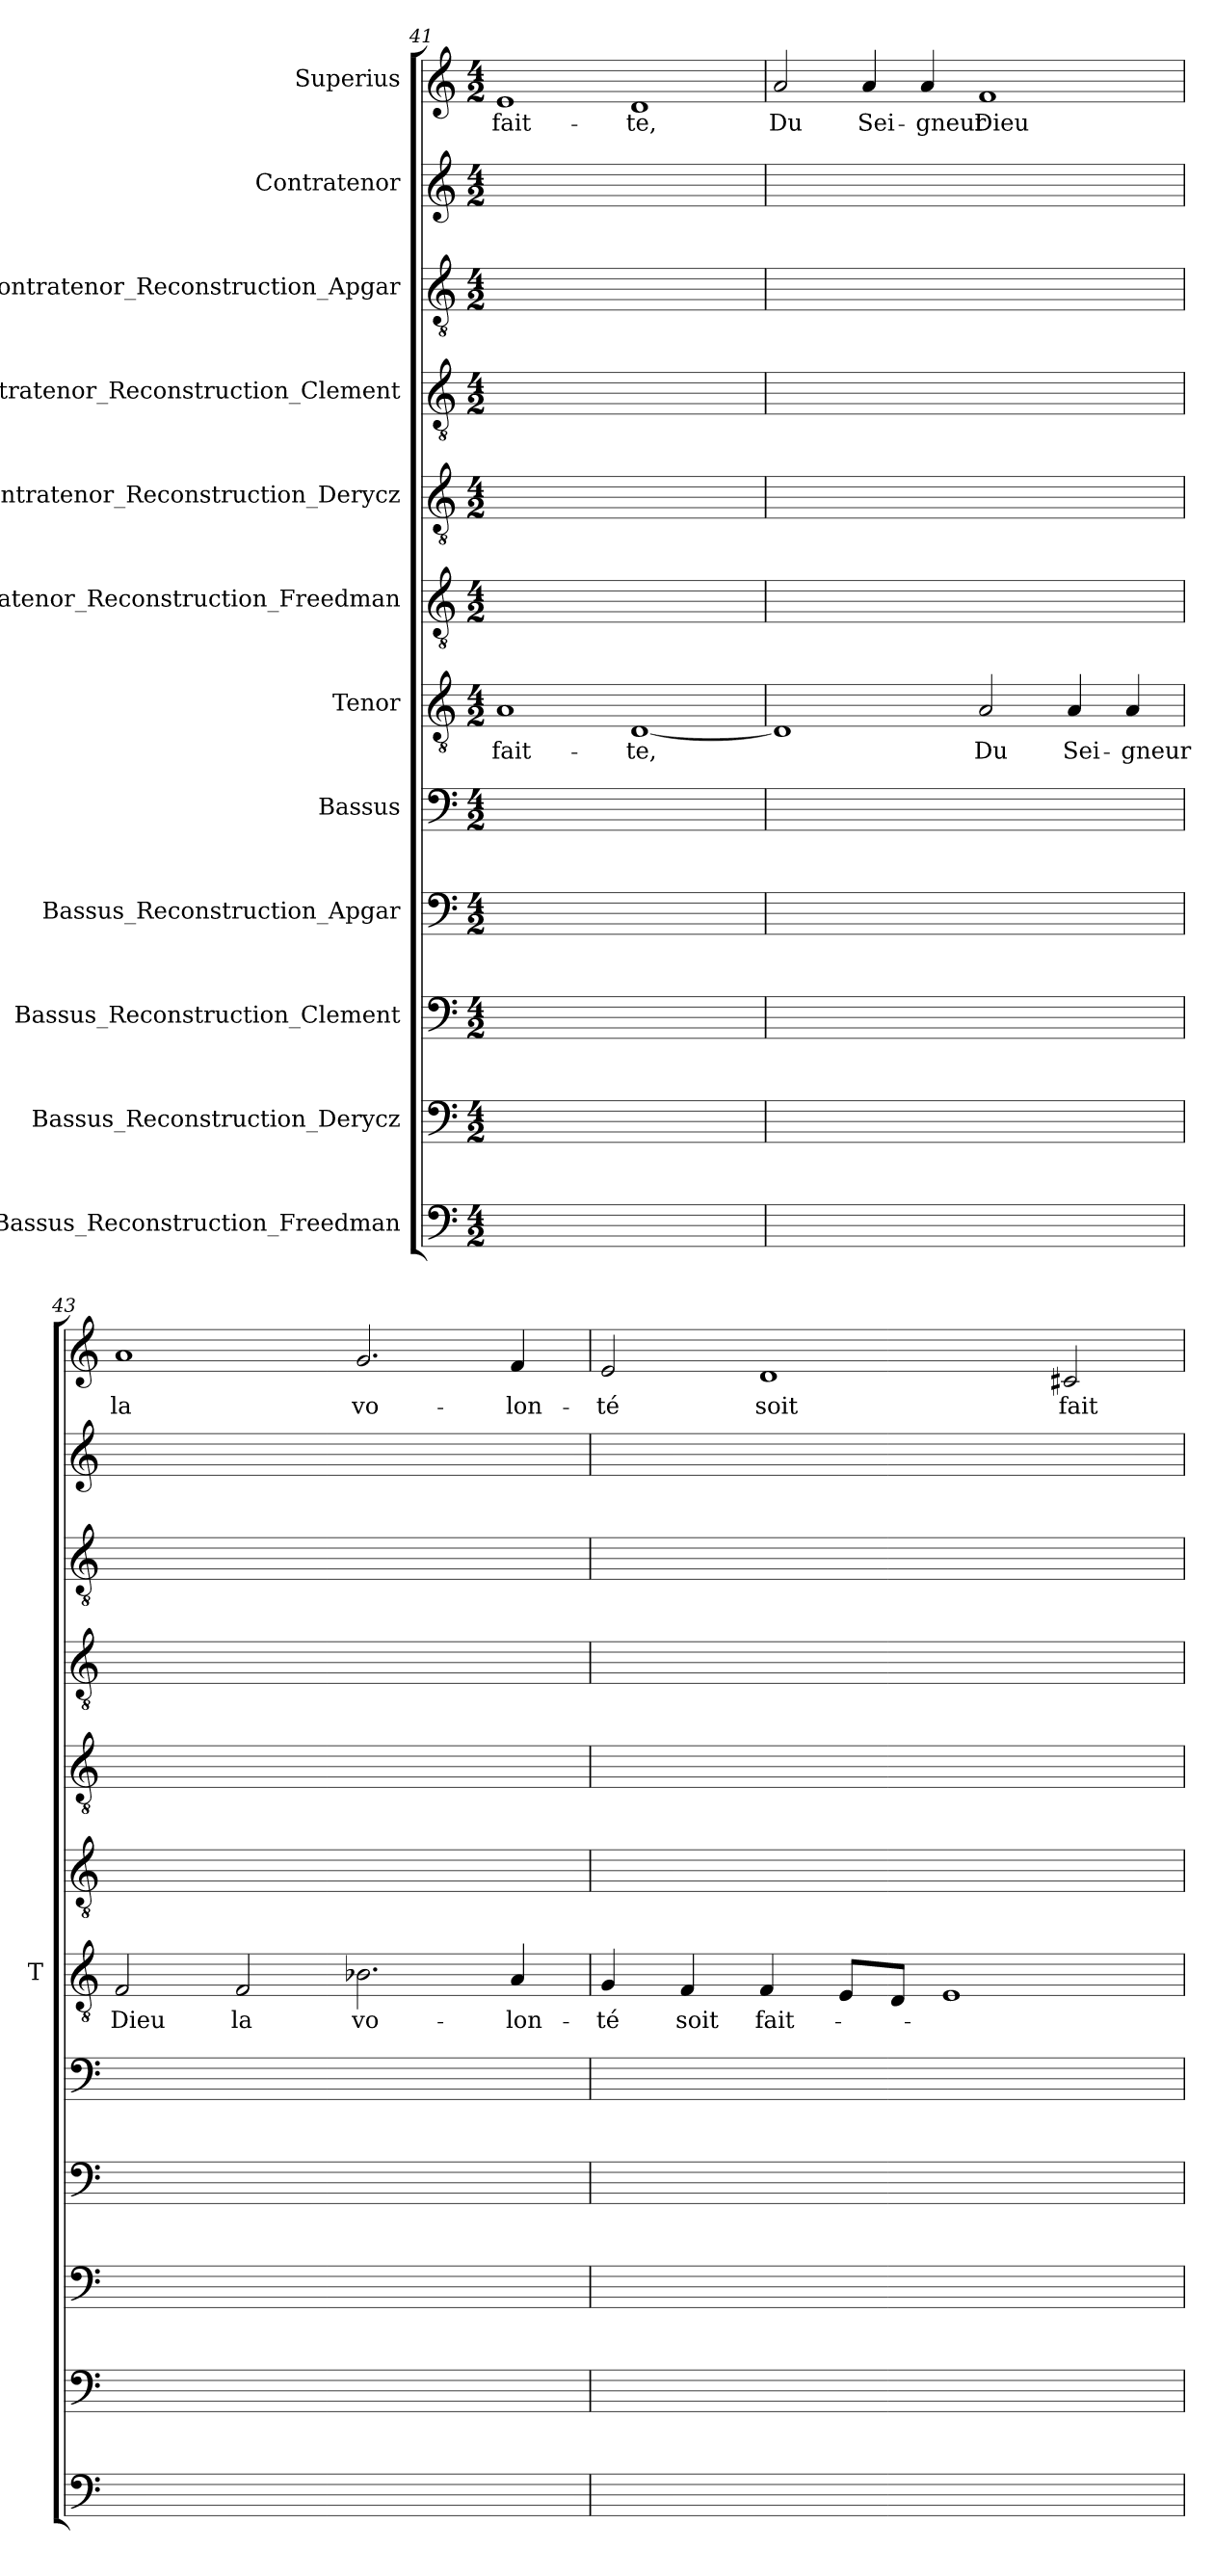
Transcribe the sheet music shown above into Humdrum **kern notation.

**kern	**kern	**kern	**kern	**kern	**kern	**text	**kern	**kern	**kern	**kern	**kern	**kern	**text
*part12	*part11	*part10	*part9	*part8	*part7	*part7	*part6	*part5	*part4	*part3	*part2	*part1	*part1
*staff12	*staff11	*staff10	*staff9	*staff8	*staff7	*staff7	*staff6	*staff5	*staff4	*staff3	*staff2	*staff1	*staff1
*I"Bassus_Reconstruction_Freedman	*I"Bassus_Reconstruction_Derycz	*I"Bassus_Reconstruction_Clement	*I"Bassus_Reconstruction_Apgar	*I"Bassus	*I"Tenor	*	*I"Contratenor_Reconstruction_Freedman	*I"Contratenor_Reconstruction_Derycz	*I"Contratenor_Reconstruction_Clement	*I"Contratenor_Reconstruction_Apgar	*I"Contratenor	*I"Superius	*
*	*	*	*	*	*I'T	*	*	*	*	*	*	*	*
*clefF4	*clefF4	*clefF4	*clefF4	*clefF4	*clefGv2	*	*clefGv2	*clefGv2	*clefGv2	*clefGv2	*clefG2	*clefG2	*
*k[]	*k[]	*k[]	*k[]	*k[]	*k[]	*	*k[]	*k[]	*k[]	*k[]	*k[]	*k[]	*
*M4/2	*M4/2	*M4/2	*M4/2	*M4/2	*M4/2	*	*M4/2	*M4/2	*M4/2	*M4/2	*M4/2	*M4/2	*
=41	=41	=41	=41	=41	=41	=41	=41	=41	=41	=41	=41	=41	=41
0ryy	0ryy	0ryy	0ryy	0ryy	1A	fait-	0ryy	0ryy	0ryy	0ryy	0ryy	1e	fait-
.	.	.	.	.	[1D	-te,	.	.	.	.	.	1d	-te,
=42	=42	=42	=42	=42	=42	=42	=42	=42	=42	=42	=42	=42	=42
0ryy	0ryy	0ryy	0ryy	0ryy	1D]	.	0ryy	0ryy	0ryy	0ryy	0ryy	2a	-Du
.	.	.	.	.	.	.	.	.	.	.	.	4a	Sei-
.	.	.	.	.	.	.	.	.	.	.	.	4a	-gneur
.	.	.	.	.	2A	-Du	.	.	.	.	.	1f	-Dieu
.	.	.	.	.	4A	Sei-	.	.	.	.	.	.	.
.	.	.	.	.	4A	-gneur	.	.	.	.	.	.	.
=43	=43	=43	=43	=43	=43	=43	=43	=43	=43	=43	=43	=43	=43
0ryy	0ryy	0ryy	0ryy	0ryy	2F	-Dieu	0ryy	0ryy	0ryy	0ryy	0ryy	1a	-la
.	.	.	.	.	2F	-la	.	.	.	.	.	.	.
.	.	.	.	.	2.B-X	vo-	.	.	.	.	.	2.g	vo-
.	.	.	.	.	4A	lon-	.	.	.	.	.	4f	lon-
=44	=44	=44	=44	=44	=44	=44	=44	=44	=44	=44	=44	=44	=44
0ryy	0ryy	0ryy	0ryy	0ryy	4G	-té	0ryy	0ryy	0ryy	0ryy	0ryy	2e	-té
.	.	.	.	.	4F	-soit	.	.	.	.	.	.	.
.	.	.	.	.	4F	fait-	.	.	.	.	.	1d	-soit
.	.	.	.	.	8EL	.	.	.	.	.	.	.	.
.	.	.	.	.	8DJ	.	.	.	.	.	.	.	.
.	.	.	.	.	1E	.	.	.	.	.	.	.	.
.	.	.	.	.	.	.	.	.	.	.	.	2c#X	fait-
=	=	=	=	=	=	=	=	=	=	=	=	=	=
*-	*-	*-	*-	*-	*-	*-	*-	*-	*-	*-	*-	*-	*-
